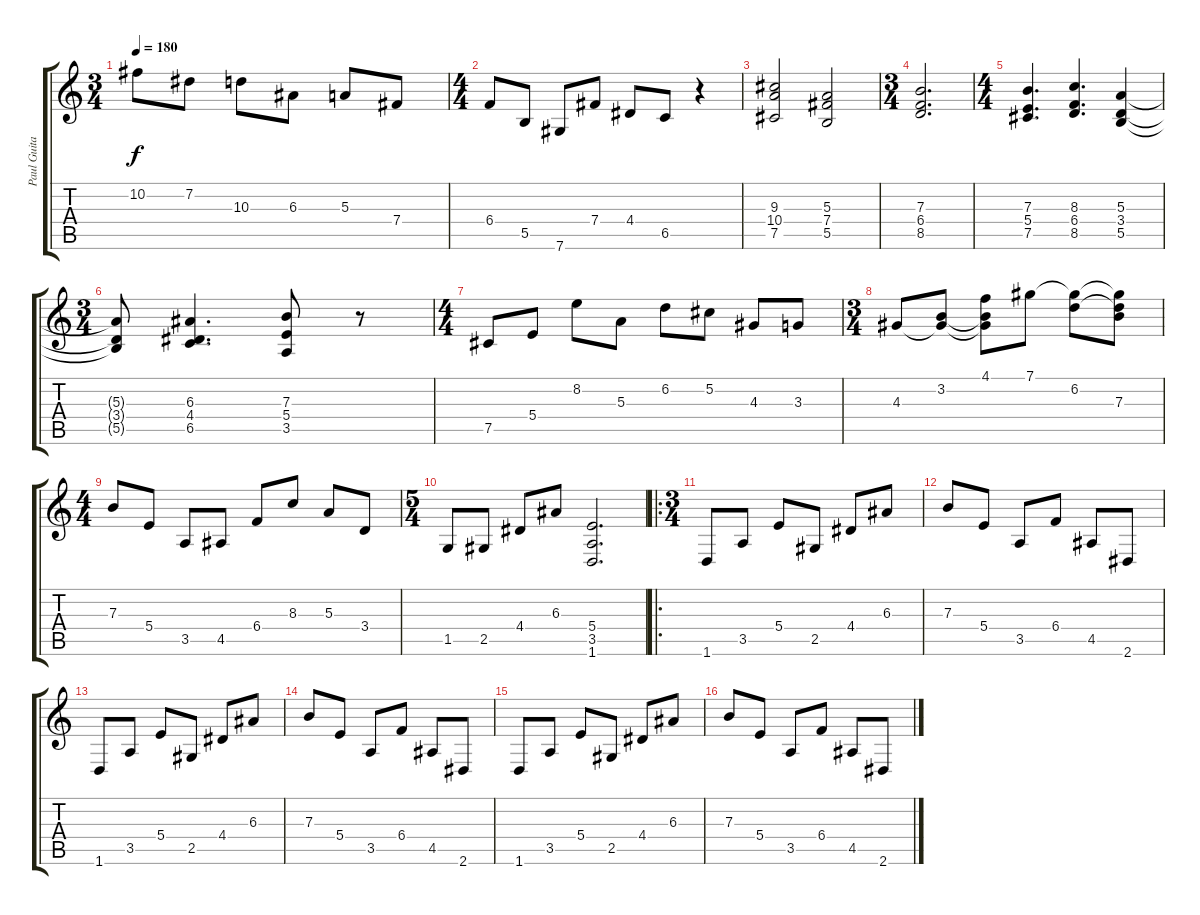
\track ("Paul Guitar" "Paul Guita") {instrument overdrivenguitar}
\staff {score tabs}
\tuning (Db4 Ab3 E3 B2 Gb2 Db2) {hide}
\ts (3 4)
\tempo 180
\clef g2
\ks c
10.2.8{dy f} 7.2.8 10.3.8 6.3.8 5.3.8 7.4.8 |
\ts (4 4)
6.4.8 5.5.8 7.6.8 7.4.8 4.4.8 6.5.8 r.4 |
(9.3 10.4 7.5).2{instrument electricguitarclean} (5.3 7.4 5.5).2 |
\ts (3 4)
(7.3 6.4 8.5).2{d} |
\ts (4 4)
(7.3 5.4 7.5).4{d} (8.3 6.4 8.5).4{d} (5.3 3.4 5.5).4 |
\ts (3 4)
(5.3{t} 3.4{t} 5.5{t}).8 (6.3 4.4 6.5).4{d} (7.3 5.4 3.5).8 r.8 |
\ts (4 4)
7.5.8 5.4.8 8.2.8 5.3.8 6.2.8 5.2.8 4.3.8 3.3.8 |
\ts (3 4)
4.3.8 (3.2 4.3{t}).8 (4.1 3.2{t} 4.3{t}).8 7.1.8 (7.1{t} 6.2).8 (7.1{t} 6.2{t} 7.3).8 |
\ts (4 4)
7.3.8 5.4.8 3.5.8 4.5.8 6.4.8 8.3.8 5.3.8 3.4.8 |
\ts (5 4)
1.5.8 2.5.8 4.4.8 6.3.8 (5.4 3.5 1.6).2{d instrument overdrivenguitar} |
\ro
\ts (3 4)
1.6.8 3.5.8 5.4.8 2.5.8 4.4.8 6.3.8 |
7.3.8 5.4.8 3.5.8 6.4.8 4.5.8 2.6.8 |
1.6.8 3.5.8 5.4.8 2.5.8 4.4.8 6.3.8 |
7.3.8 5.4.8 3.5.8 6.4.8 4.5.8 2.6.8 |
1.6.8 3.5.8 5.4.8 2.5.8 4.4.8 6.3.8 |
7.3.8 5.4.8 3.5.8 6.4.8 4.5.8 2.6.8
